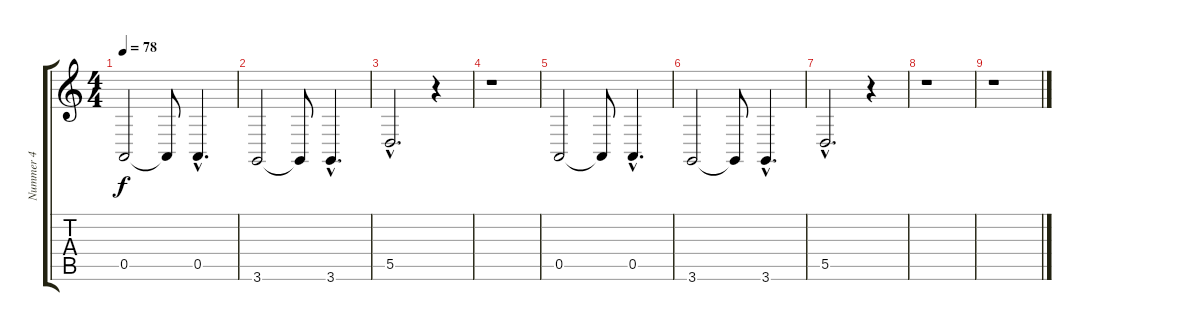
\track ("Nummer 4" "Nummer 4") {instrument brightacousticpiano}
\staff {score tabs}
\tuning (E4 B3 G3 D3 A2 E2) {hide}
\ts (4 4)
\tempo 78
\clef g2
\ks c
0.5.2{dy f} 0.5{t}.8 0.5{hac}.4{d} |
3.6.2 3.6{t}.8 3.6{hac}.4{d} |
5.5{hac}.2{d} r.4 |
r.1 |
0.5.2 0.5{t}.8 0.5{hac}.4{d} |
3.6.2 3.6{t}.8 3.6{hac}.4{d} |
5.5{hac}.2{d} r.4 |
r.1 |
r.1
